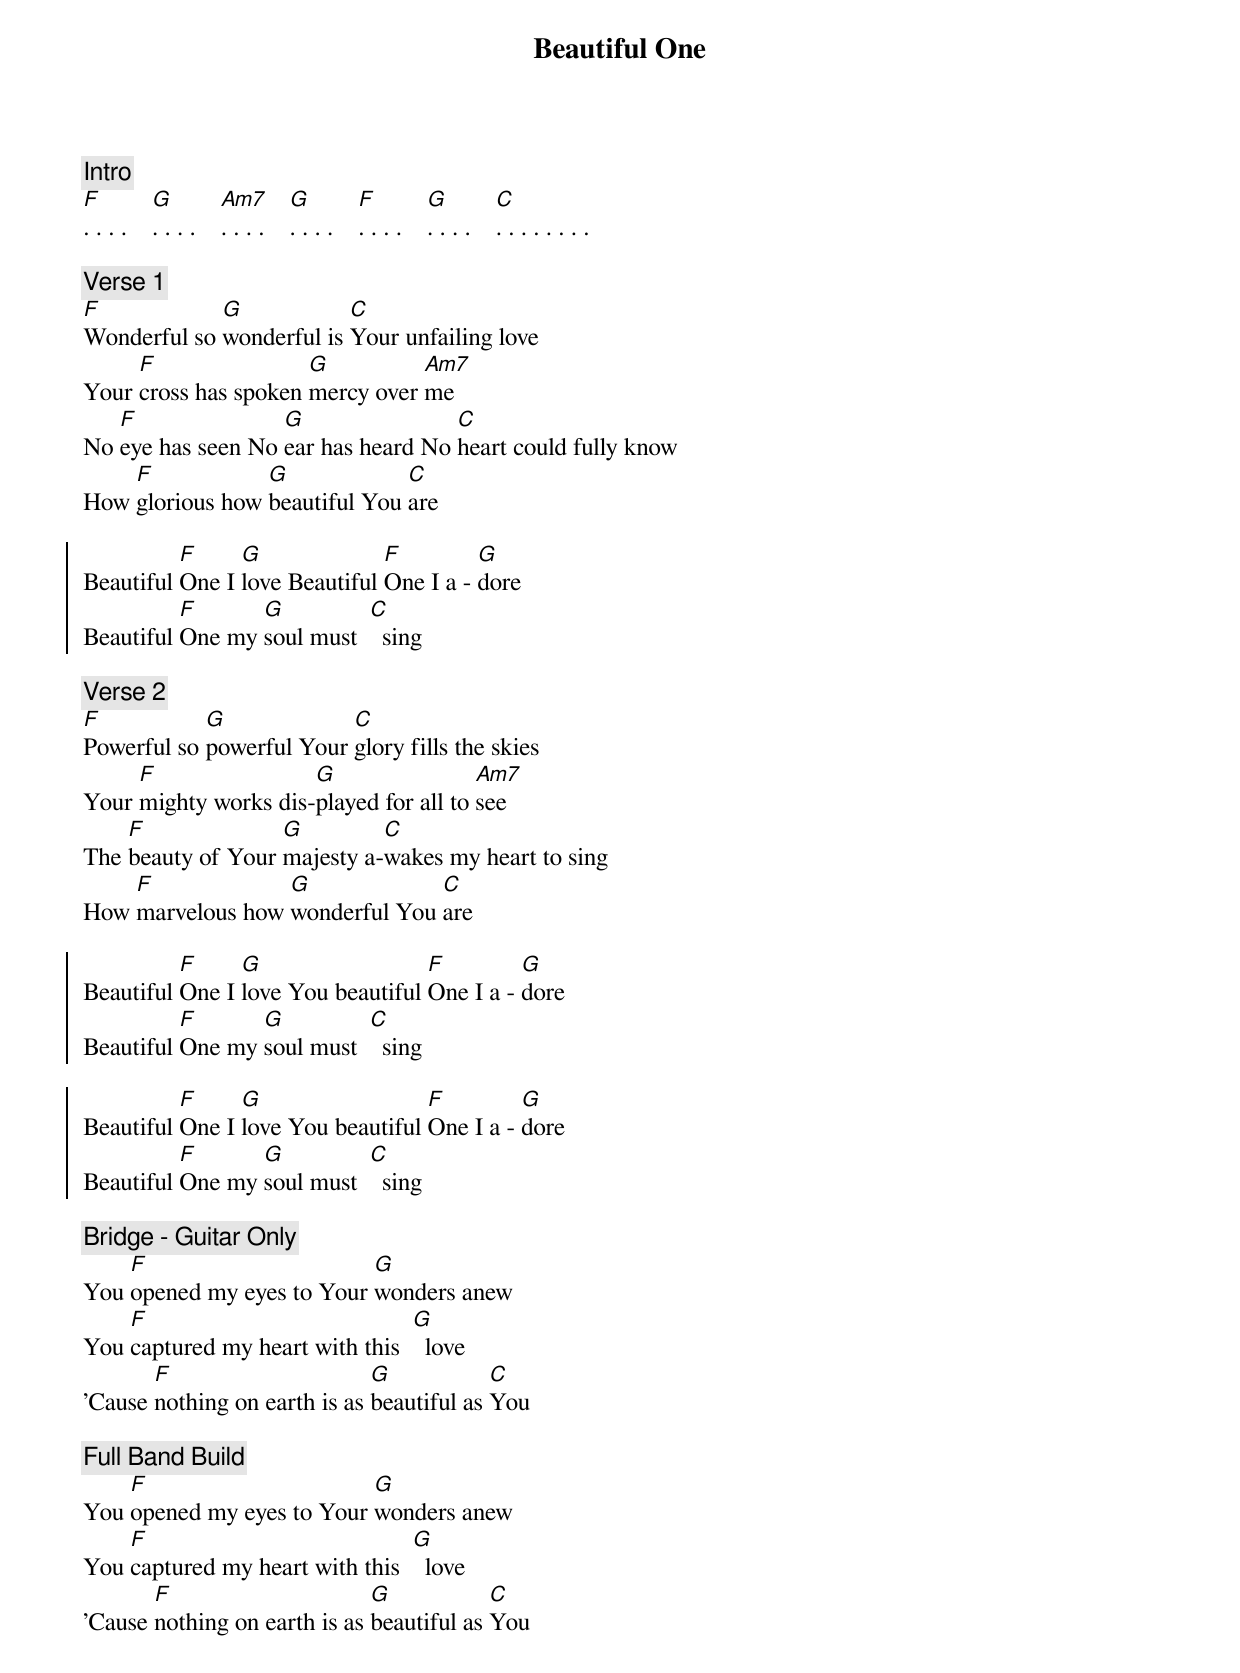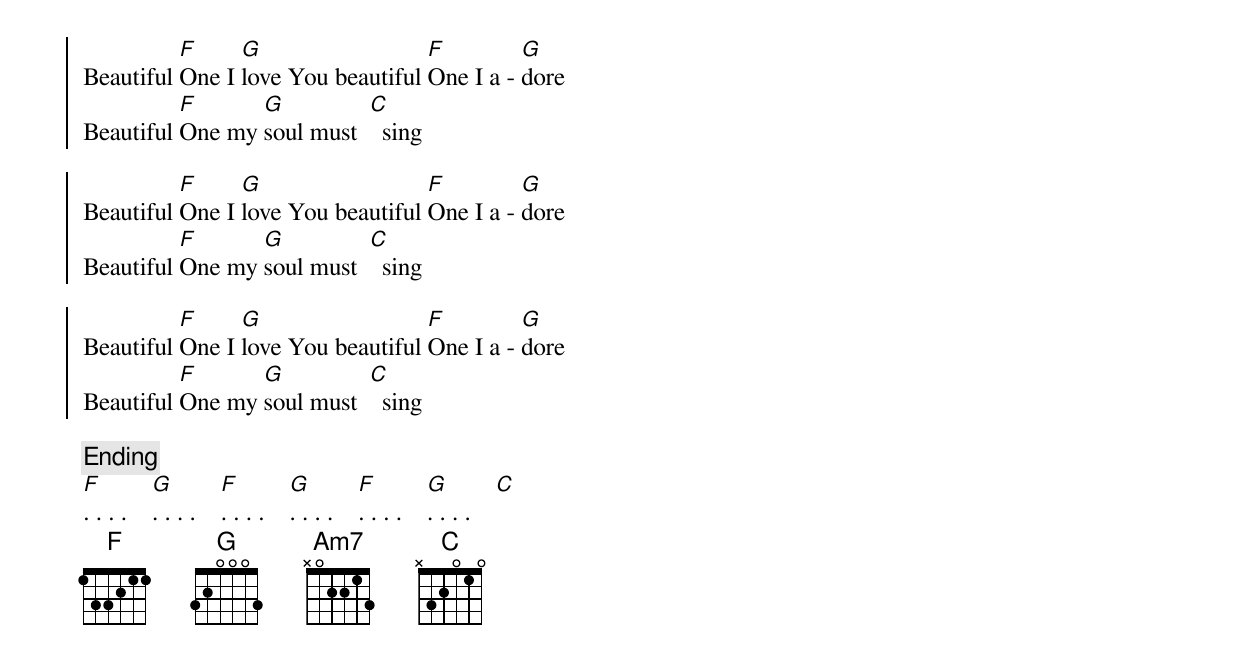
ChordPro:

{title: Beautiful One}
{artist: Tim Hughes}
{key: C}
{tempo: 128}
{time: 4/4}
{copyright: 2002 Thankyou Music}

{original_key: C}
{c: Intro}
[F]. . . .    [G]. . . .    [Am7]. . . .    [G]. . . .    [F]. . . .    [G]. . . .    [C]. . . . . . . .

{c: Verse 1}
[F]Wonderful so [G]wonderful is [C]Your unfailing love
Your [F]cross has spoken [G]mercy over [Am7]me
No [F]eye has seen No [G]ear has heard No [C]heart could fully know
How [F]glorious how [G]beautiful You [C]are

{start_of_chorus}
Beautiful [F]One I [G]love Beautiful [F]One I a - [G]dore
Beautiful [F]One my [G]soul must  [C]  sing
{end_of_chorus}

{c: Verse 2}
[F]Powerful so [G]powerful Your [C]glory fills the skies
Your [F]mighty works dis-[G]played for all to [Am7]see
The [F]beauty of Your [G]majesty a-[C]wakes my heart to sing
How [F]marvelous how [G]wonderful You [C]are

{start_of_chorus}
Beautiful [F]One I [G]love You beautiful [F]One I a - [G]dore
Beautiful [F]One my [G]soul must  [C]  sing

Beautiful [F]One I [G]love You beautiful [F]One I a - [G]dore
Beautiful [F]One my [G]soul must  [C]  sing
{end_of_chorus}

{c: Bridge - Guitar Only}
You [F]opened my eyes to Your [G]wonders anew
You [F]captured my heart with this  [G]  love
’Cause [F]nothing on earth is as [G]beautiful as [C]You

{c: Full Band Build}
You [F]opened my eyes to Your [G]wonders anew
You [F]captured my heart with this  [G]  love
’Cause [F]nothing on earth is as [G]beautiful as [C]You

{start_of_chorus}
Beautiful [F]One I [G]love You beautiful [F]One I a - [G]dore
Beautiful [F]One my [G]soul must  [C]  sing

Beautiful [F]One I [G]love You beautiful [F]One I a - [G]dore
Beautiful [F]One my [G]soul must  [C]  sing

Beautiful [F]One I [G]love You beautiful [F]One I a - [G]dore
Beautiful [F]One my [G]soul must  [C]  sing
{end_of_chorus}

{c: Ending}
[F]. . . .    [G]. . . .    [F]. . . .    [G]. . . .    [F]. . . .    [G]. . . .    [C]
